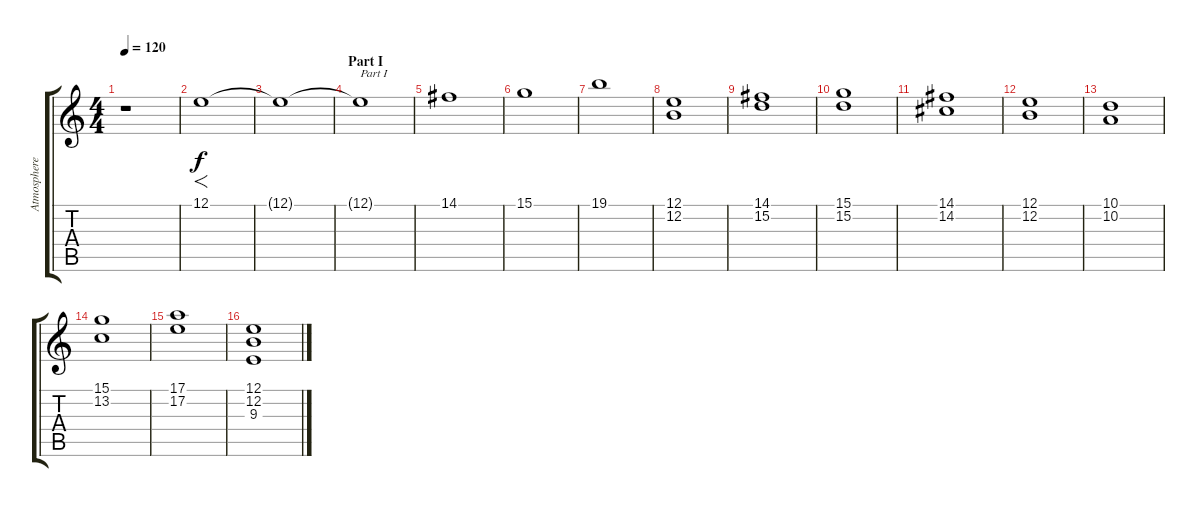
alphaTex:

\track ("Atmosphere" "Atmosphere") {instrument stringensemble1}
\staff {score tabs}
\tuning (E4 B3 G3 D3 A2 E2) {hide}
\ts (4 4)
\tempo 120
\clef g2
\ks c
r.1{dy f instrument stringensemble1} |
12.1.1{f} |
12.1{t}.1 |
\section ("" "Part I")
12.1{t}.1{txt "Part I"} |
14.1.1 |
15.1.1 |
19.1.1 |
(12.1 12.2).1 |
(14.1 15.2).1 |
(15.1 15.2).1 |
(14.1 14.2).1 |
(12.1 12.2).1 |
(10.1 10.2).1 |
(15.1 13.2).1 |
(17.1 17.2).1 |
(12.1 12.2 9.3).1
